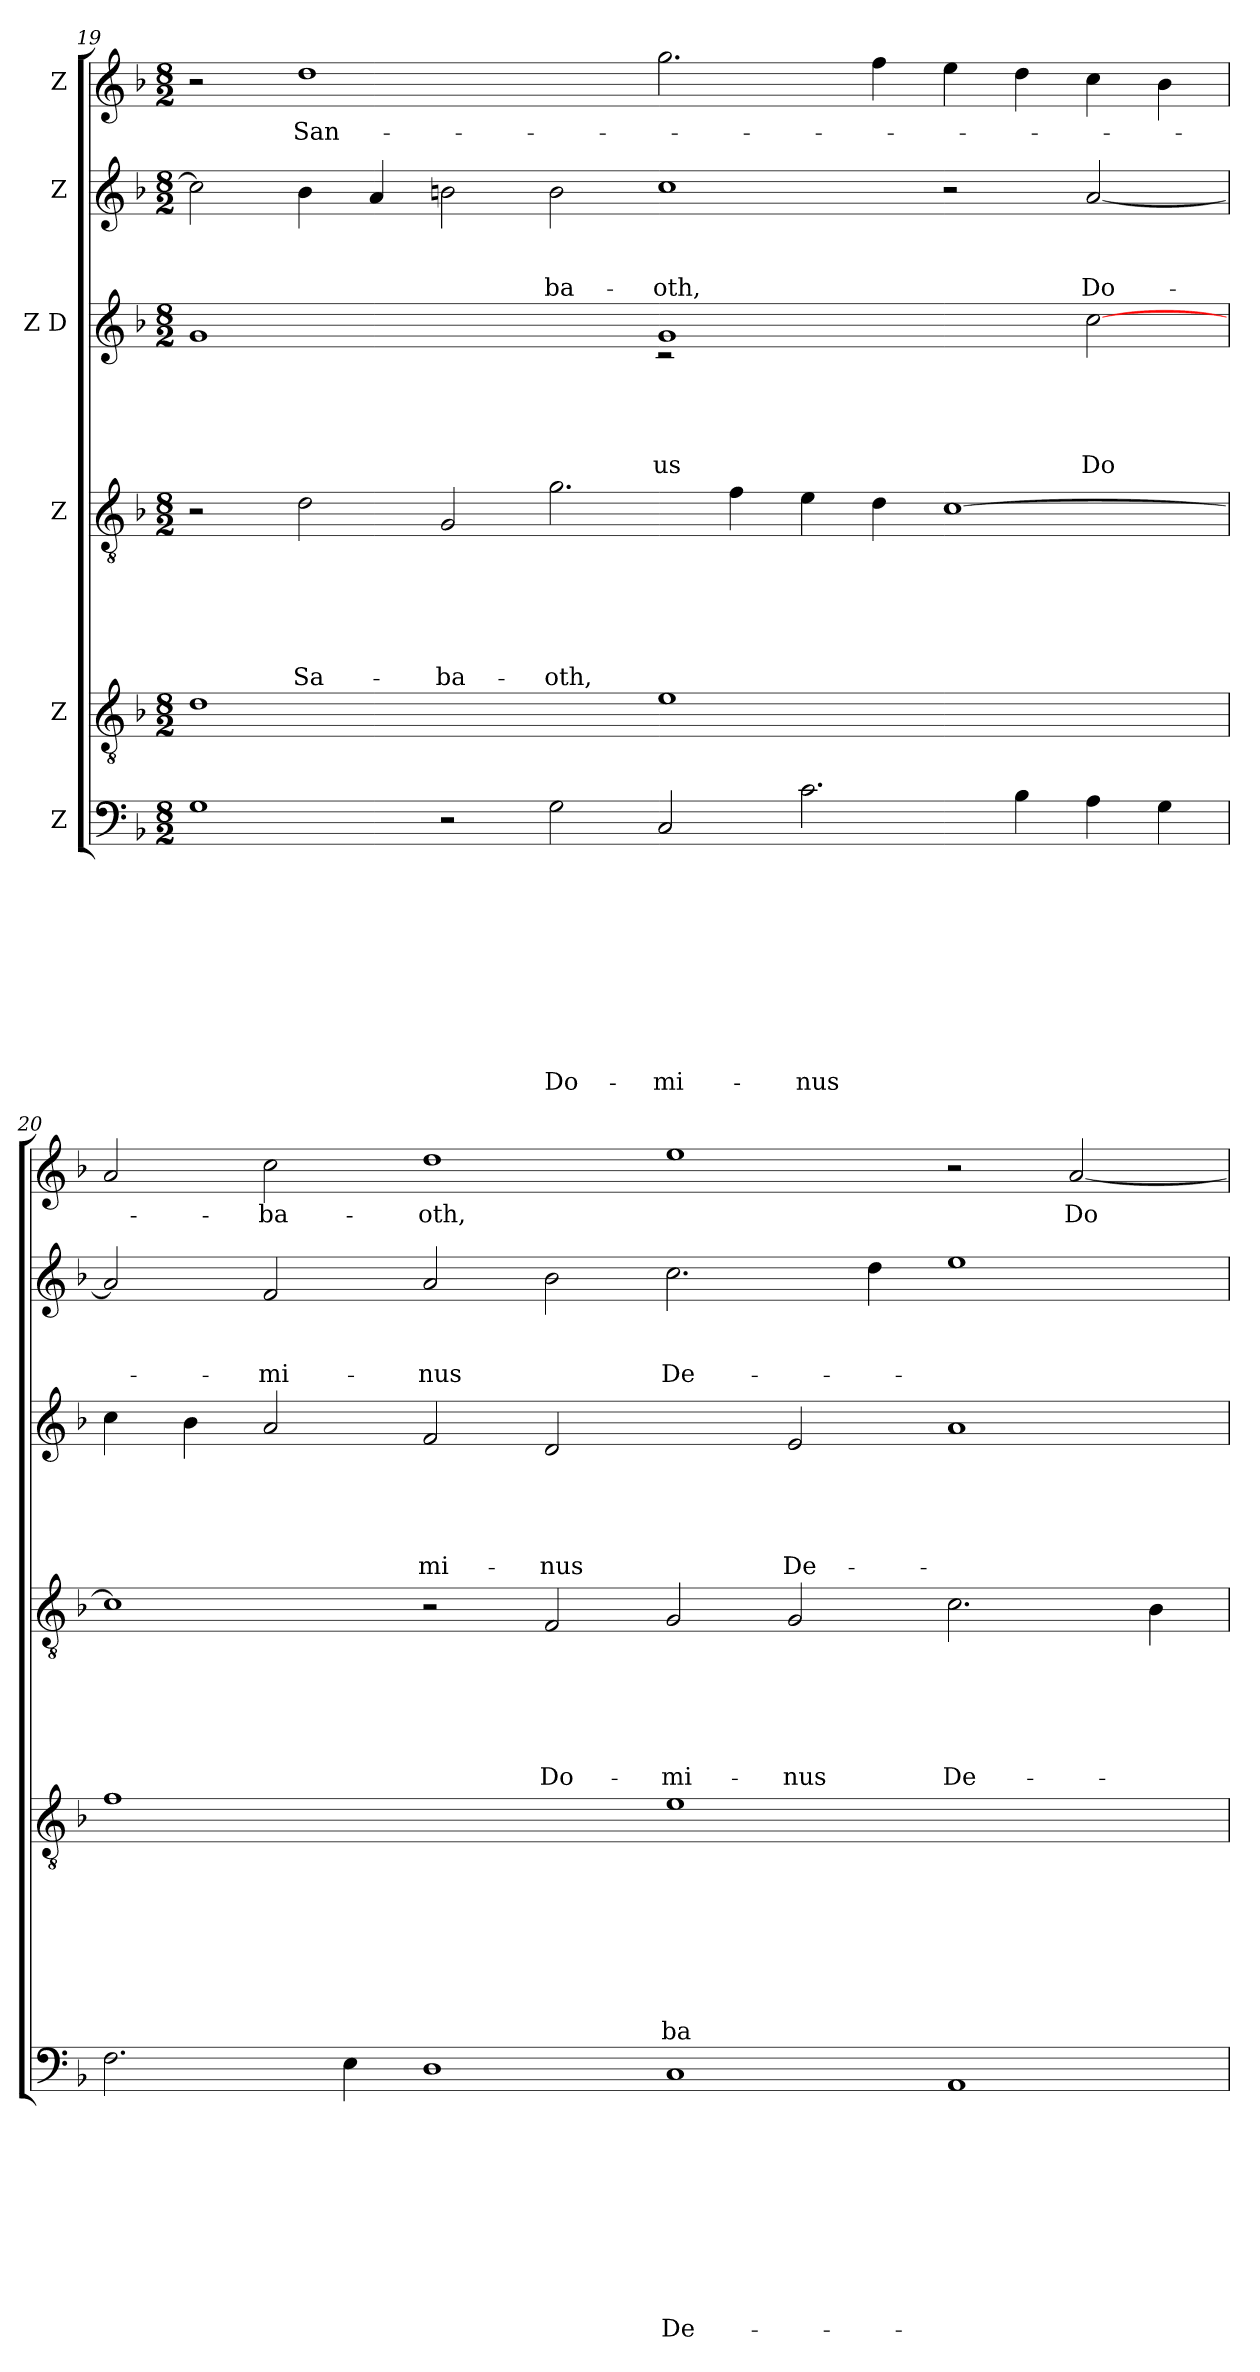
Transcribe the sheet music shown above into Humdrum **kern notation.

**kern	**text	**text	**text	**text	**text	**text	**text	**text	**text	**text	**kern	**text	**text	**text	**text	**text	**text	**text	**text	**kern	**text	**text	**text	**text	**text	**text	**kern	**text	**text	**text	**text	**text	**kern	**text	**text	**text	**kern	**text
*part6	*part6	*part6	*part6	*part6	*part6	*part6	*part6	*part6	*part6	*part6	*part5	*part5	*part5	*part5	*part5	*part5	*part5	*part5	*part5	*part4	*part4	*part4	*part4	*part4	*part4	*part4	*part3	*part3	*part3	*part3	*part3	*part3	*part2	*part2	*part2	*part2	*part1	*part1
*staff6	*staff6	*staff6	*staff6	*staff6	*staff6	*staff6	*staff6	*staff6	*staff6	*staff6	*staff5	*staff5	*staff5	*staff5	*staff5	*staff5	*staff5	*staff5	*staff5	*staff4	*staff4	*staff4	*staff4	*staff4	*staff4	*staff4	*staff3	*staff3	*staff3	*staff3	*staff3	*staff3	*staff2	*staff2	*staff2	*staff2	*staff1	*staff1
*I"Z	*	*	*	*	*	*	*	*	*	*	*I"Z	*	*	*	*	*	*	*	*	*I"Z	*	*	*	*	*	*	*I"Z D	*	*	*	*	*	*I"Z	*	*	*	*I"Z	*
*clefF4	*	*	*	*	*	*	*	*	*	*	*clefGv2	*	*	*	*	*	*	*	*	*clefGv2	*	*	*	*	*	*	*clefG2	*	*	*	*	*	*clefG2	*	*	*	*clefG2	*
*k[b-]	*	*	*	*	*	*	*	*	*	*	*k[b-]	*	*	*	*	*	*	*	*	*k[b-]	*	*	*	*	*	*	*k[b-]	*	*	*	*	*	*k[b-]	*	*	*	*k[b-]	*
*F:	*	*	*	*	*	*	*	*	*	*	*F:	*	*	*	*	*	*	*	*	*F:	*	*	*	*	*	*	*F:	*	*	*	*	*	*F:	*	*	*	*F:	*
*M8/2	*	*	*	*	*	*	*	*	*	*	*M8/2	*	*	*	*	*	*	*	*	*M8/2	*	*	*	*	*	*	*M8/2	*	*	*	*	*	*M8/2	*	*	*	*M8/2	*
=19	=19	=19	=19	=19	=19	=19	=19	=19	=19	=19	=19	=19	=19	=19	=19	=19	=19	=19	=19	=19	=19	=19	=19	=19	=19	=19	=19	=19	=19	=19	=19	=19	=19	=19	=19	=19	=19	=19
*	*	*	*	*	*	*	*	*	*	*	*	*	*	*	*	*	*	*	*	*	*	*	*	*	*	*	*^	*	*	*	*	*	*	*	*	*	*	*
1G	.	.	.	.	.	.	.	.	.	.	1d	.	.	.	.	.	.	.	.	2r	.	.	.	.	.	.	1g	0ryy	.	.	.	.	.	2cc\]	.	.	.	2r	.
!	!	!	!	!	!	!	!	!	!	!	!	!	!	!	!	!	!	!	!	!	!	!	!	!	!	!LO:LY:b	!	!	!	!	!	!	!	!	!	!	!	!	!LO:LY:b:rj
.	.	.	.	.	.	.	.	.	.	.	.	.	.	.	.	.	.	.	.	2d\	.	.	.	.	.	Sa-	.	.	.	.	.	.	.	4b-\	.	.	.	1dd	San-
.	.	.	.	.	.	.	.	.	.	.	.	.	.	.	.	.	.	.	.	.	.	.	.	.	.	.	.	.	.	.	.	.	.	4a/	.	.	.	.	.
!	!	!	!	!	!	!	!	!	!	!	!	!	!	!	!	!	!	!	!	!	!	!	!	!	!	!LO:LY:b	!	!	!	!	!	!	!	!	!	!	!	!	!
2r	.	.	.	.	.	.	.	.	.	.	1ryy	.	.	.	.	.	.	.	.	2G/	.	.	.	.	.	-ba-	1ryy	.	.	.	.	.	.	2b\	.	.	.	.	.
!	!	!	!	!	!	!	!	!	!	!LO:LY:b	!	!	!	!	!	!	!	!	!	!	!	!	!	!	!	!LO:LY:b	!	!	!	!	!	!	!	!	!	!	!LO:LY:b	!	!
2G\	.	.	.	.	.	.	.	.	.	Do-	.	.	.	.	.	.	.	.	.	2.g\	.	.	.	.	.	-oth,	.	.	.	.	.	.	.	2b\	.	.	-ba-	2ryy	.
!	!	!	!	!	!	!	!	!	!	!LO:LY:b	!	!	!	!	!	!	!	!	!	!	!	!	!	!	!	!	!	!	!	!	!	!	!LO:LY:b	!	!	!	!LO:LY:b	!	!
2C/	.	.	.	.	.	.	.	.	.	-mi-	1e	.	.	.	.	.	.	.	.	.	.	.	.	.	.	.	1g	2rc	.	.	.	.	-us	1cc	.	.	-oth,	2.gg\	.
.	.	.	.	.	.	.	.	.	.	.	.	.	.	.	.	.	.	.	.	4f\	.	.	.	.	.	.	.	.	.	.	.	.	.	.	.	.	.	.	.
!	!	!	!	!	!	!	!	!	!	!LO:LY:b	!	!	!	!	!	!	!	!	!	!	!	!	!	!	!	!	!	!	!	!	!	!	!	!	!	!	!	!	!
2.c\	.	.	.	.	.	.	.	.	.	-nus	.	.	.	.	.	.	.	.	.	4e\	.	.	.	.	.	.	.	1ryy	.	.	.	.	.	.	.	.	.	.	.
.	.	.	.	.	.	.	.	.	.	.	.	.	.	.	.	.	.	.	.	4d\	.	.	.	.	.	.	.	.	.	.	.	.	.	.	.	.	.	4ff\	.
.	.	.	.	.	.	.	.	.	.	.	1ryy	.	.	.	.	.	.	.	.	[>1c	.	.	.	.	.	.	1ryy	.	.	.	.	.	.	2r	.	.	.	4ee\	.
4B-\	.	.	.	.	.	.	.	.	.	.	.	.	.	.	.	.	.	.	.	.	.	.	.	.	.	.	.	.	.	.	.	.	.	.	.	.	.	4dd\	.
!	!	!	!	!	!	!	!	!	!	!	!	!	!	!	!	!	!	!	!	!	!	!	!	!	!	!	!	!	!	!	!	!	!LO:LY:b	!	!	!	!LO:LY:b	!	!
4A\	.	.	.	.	.	.	.	.	.	.	.	.	.	.	.	.	.	.	.	.	.	.	.	.	.	.	.	[>2cc\	.	.	.	.	Do-	[>2a/	.	.	Do-	4cc\	.
4G\	.	.	.	.	.	.	.	.	.	.	.	.	.	.	.	.	.	.	.	.	.	.	.	.	.	.	.	.	.	.	.	.	.	.	.	.	.	4b-\	.
*	*	*	*	*	*	*	*	*	*	*	*	*	*	*	*	*	*	*	*	*	*	*	*	*	*	*	*v	*v	*	*	*	*	*	*	*	*	*	*	*
!!LO:PB:g=z
=20	=20	=20	=20	=20	=20	=20	=20	=20	=20	=20	=20	=20	=20	=20	=20	=20	=20	=20	=20	=20	=20	=20	=20	=20	=20	=20	=20	=20	=20	=20	=20	=20	=20	=20	=20	=20	=20	=20
2.F\	.	.	.	.	.	.	.	.	.	.	1f	.	.	.	.	.	.	.	.	1c]	.	.	.	.	.	.	4cc\	.	.	.	.	.	2a/]	.	.	.	2a/	.
.	.	.	.	.	.	.	.	.	.	.	.	.	.	.	.	.	.	.	.	.	.	.	.	.	.	.	4b-\	.	.	.	.	.	.	.	.	.	.	.
!	!	!	!	!	!	!	!	!	!	!	!	!	!	!	!	!	!	!	!	!	!	!	!	!	!	!	!	!	!	!	!	!	!	!	!	!LO:LY:b	!	!LO:LY:b
.	.	.	.	.	.	.	.	.	.	.	.	.	.	.	.	.	.	.	.	.	.	.	.	.	.	.	2a/	.	.	.	.	.	2f/	.	.	-mi-	2cc\	-ba-
4E\	.	.	.	.	.	.	.	.	.	.	.	.	.	.	.	.	.	.	.	.	.	.	.	.	.	.	.	.	.	.	.	.	.	.	.	.	.	.
!	!	!	!	!	!	!	!	!	!	!	!	!	!	!	!	!	!	!	!	!	!	!	!	!	!	!	!	!	!	!	!	!LO:LY:b	!	!	!	!LO:LY:b	!	!LO:LY:b
1D	.	.	.	.	.	.	.	.	.	.	1ryy	.	.	.	.	.	.	.	.	2r	.	.	.	.	.	.	2f/	.	.	.	.	-mi-	2a/	.	.	-nus	1dd	-oth,
!	!	!	!	!	!	!	!	!	!	!	!	!	!	!	!	!	!	!	!	!	!	!	!	!	!	!LO:LY:b	!	!	!	!	!	!LO:LY:b	!	!	!	!	!	!
.	.	.	.	.	.	.	.	.	.	.	.	.	.	.	.	.	.	.	.	2F/	.	.	.	.	.	Do-	2d/	.	.	.	.	-nus	2b-\	.	.	.	.	.
!	!	!	!	!	!	!	!	!	!	!LO:LY:b	!	!	!	!	!	!	!	!	!LO:LY:b	!	!	!	!	!	!	!LO:LY:b	!	!	!	!	!	!	!	!	!	!LO:LY:b	!	!
1C	.	.	.	.	.	.	.	.	.	De-	1e	.	.	.	.	.	.	.	-ba-	2G/	.	.	.	.	.	-mi-	2ryy	.	.	.	.	.	2.cc\	.	.	De-	1ee	.
!	!	!	!	!	!	!	!	!	!	!	!	!	!	!	!	!	!	!	!	!	!	!	!	!	!	!LO:LY:b	!	!	!	!	!	!LO:LY:b:rj	!	!	!	!	!	!
.	.	.	.	.	.	.	.	.	.	.	.	.	.	.	.	.	.	.	.	2G/	.	.	.	.	.	-nus	2e/	.	.	.	.	De-	.	.	.	.	.	.
.	.	.	.	.	.	.	.	.	.	.	.	.	.	.	.	.	.	.	.	.	.	.	.	.	.	.	.	.	.	.	.	.	4dd\	.	.	.	.	.
!	!	!	!	!	!	!	!	!	!	!	!	!	!	!	!	!	!	!	!	!	!	!	!	!	!	!LO:LY:b	!	!	!	!	!	!	!	!	!	!	!	!
1AA	.	.	.	.	.	.	.	.	.	.	1ryy	.	.	.	.	.	.	.	.	2.c\	.	.	.	.	.	De-	1a	.	.	.	.	.	1ee	.	.	.	2r	.
!	!	!	!	!	!	!	!	!	!	!	!	!	!	!	!	!	!	!	!	!	!	!	!	!	!	!	!	!	!	!	!	!	!	!	!	!	!	!LO:LY:b
.	.	.	.	.	.	.	.	.	.	.	.	.	.	.	.	.	.	.	.	.	.	.	.	.	.	.	.	.	.	.	.	.	.	.	.	.	[<2a/	Do-
.	.	.	.	.	.	.	.	.	.	.	.	.	.	.	.	.	.	.	.	4B-\	.	.	.	.	.	.	.	.	.	.	.	.	.	.	.	.	.	.
=	=	=	=	=	=	=	=	=	=	=	=	=	=	=	=	=	=	=	=	=	=	=	=	=	=	=	=	=	=	=	=	=	=	=	=	=	=	=
*-	*-	*-	*-	*-	*-	*-	*-	*-	*-	*-	*-	*-	*-	*-	*-	*-	*-	*-	*-	*-	*-	*-	*-	*-	*-	*-	*-	*-	*-	*-	*-	*-	*-	*-	*-	*-	*-	*-
